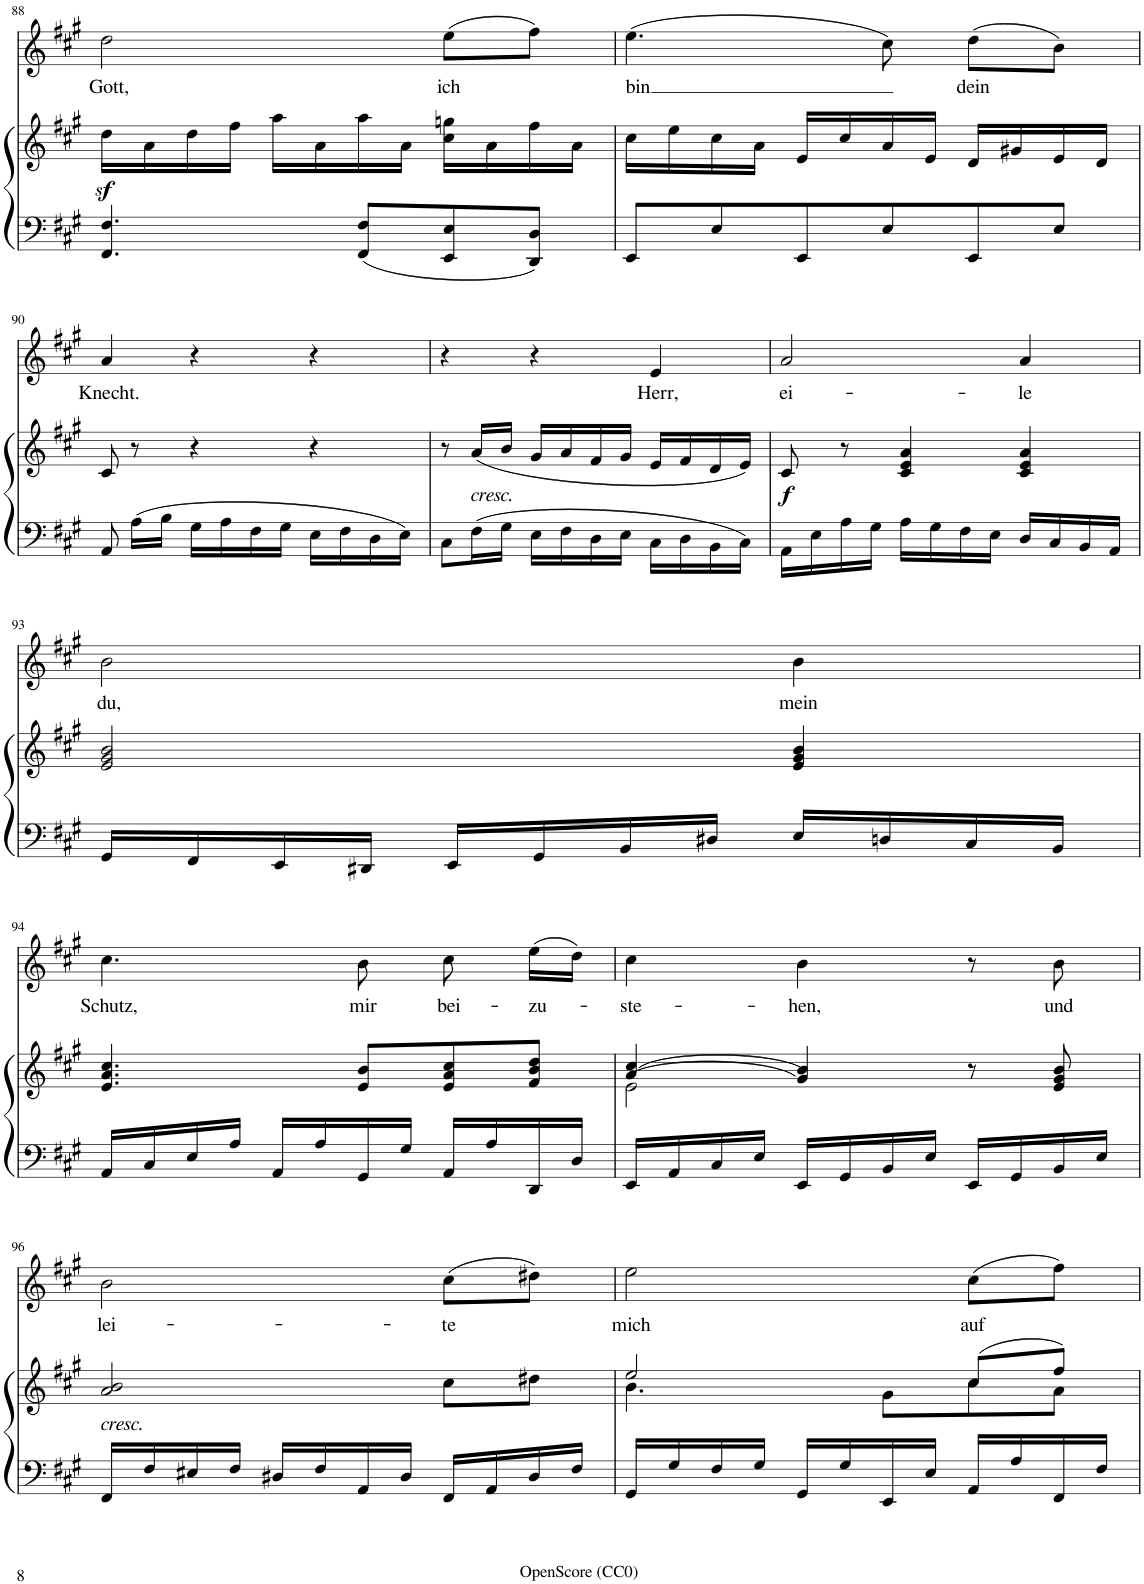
**kern	**kern	**dynam	**kern	**text
*part2	*part2	*part2	*part1	*part1
*staff3	*staff2	*staff2/3	*staff1	*staff1
*I"Pianoforte	*	*	*I"Singstimme Voice	*
*I'Pno	*	*	*	*
!!LO:PB:g=z
*clefF4	*clefG2	*	*clefG2	*
*k[f#c#g#]	*k[f#c#g#]	*	*k[f#c#g#]	*
*M3/4	*M3/4	*	*M3/4	*
=88	=88	=88	=88	=88
!	!	!	!	!LO:LY:b
4.FF#/ 4.F#/	16ddz<\LL	.	2dd\	Gott,
.	16a\	.	.	.
.	16dd\	.	.	.
.	16ff#\JJ	.	.	.
.	16aa\LL	.	.	.
.	16a\	.	.	.
8FF#/ 8F#/L	16aa\	.	.	.
.	16a\JJ	.	.	.
!	!	!	!	!LO:LY:b
8EE/ 8E/	16cc#\ 16ggn\LL	.	(8ee\L	ich
.	16a\	.	.	.
8DD/ 8D/J	16ff#\	.	8ff#\J)	.
.	16a\JJ	.	.	.
=89	=89	=89	=89	=89
!	!	!	!	!LO:LY:b
8EE/L	16cc#\LL	.	(4.ee\	bin
.	16ee\	.	.	.
8E/	16cc#\	.	.	.
.	16a\JJ	.	.	.
8EE/	16e/LL	.	.	.
.	16cc#/	.	.	.
8E/	16a/	.	8cc#\)	.
.	16e/JJ	.	.	.
!	!	!	!	!LO:LY:b
8EE/	16d/LL	.	(8dd\L	dein
.	16g#X/	.	.	.
8E/J	16e/	.	8b\J)	.
.	16d/JJ	.	.	.
!!LO:LB:g=z
=90	=90	=90	=90	=90
!	!	!	!	!LO:LY:b
8AA/	8c#/	.	4a/	Knecht.
16A\LL	8r	.	.	.
16B\JJ	.	.	.	.
16G#\LL	4r	.	4r	.
16A\	.	.	.	.
16F#\	.	.	.	.
16G#\JJ	.	.	.	.
16E\LL	4r	.	4r	.
16F#\	.	.	.	.
16D\	.	.	.	.
16E\JJ	.	.	.	.
=91	=91	=91	=91	=91
8C#\L	8r	.	4r	.
!	!LO:TX:b:i:t=cresc.	!	!	!
16F#\L	(16a/LL	.	.	.
16G#\JJ	16b/JJ	.	.	.
16E\LL	16g#/LL	.	4r	.
16F#\	16a/	.	.	.
16D\	16f#/	.	.	.
16E\JJ	16g#/JJ	.	.	.
!	!	!	!	!LO:LY:b
16C#\LL	16e/LL	.	4e/	Herr,
16D\	16f#/	.	.	.
16BB\	16d/	.	.	.
16C#\JJ	16e/JJ)	.	.	.
=92	=92	=92	=92	=92
!	!	!LO:DY:b	!	!LO:LY:b
16AA\LL	8c#/	f	2a/	ei-
16E\	.	.	.	.
16A\	8r	.	.	.
16G#\JJ	.	.	.	.
16A\LL	4c#/ 4e/ 4a/	.	.	.
16G#\	.	.	.	.
16F#\	.	.	.	.
16E\JJ	.	.	.	.
!	!	!	!	!LO:LY:b
16D/LL	4c#/ 4e/ 4a/	.	4a/	-le
16C#/	.	.	.	.
16BB/	.	.	.	.
16AA/JJ	.	.	.	.
!!LO:LB:g=z
=93	=93	=93	=93	=93
!	!	!	!	!LO:LY:b
16GG#/LL	2e/ 2g#/ 2b/	.	2b\	du,
16FF#/	.	.	.	.
16EE/	.	.	.	.
16DD#X/JJ	.	.	.	.
16EE/LL	.	.	.	.
16GG#/	.	.	.	.
16BB/	.	.	.	.
16D#X/JJ	.	.	.	.
!	!	!	!	!LO:LY:b
16E/LL	4e/ 4g#/ 4b/	.	4b\	mein
16Dn/	.	.	.	.
16C#/	.	.	.	.
16BB/JJ	.	.	.	.
!!LO:LB:g=z
=94	=94	=94	=94	=94
!	!	!	!	!LO:LY:b
16AA/LL	4.e/ 4.a/ 4.cc#/	.	4.cc#\	Schutz,
16C#/	.	.	.	.
16E/	.	.	.	.
16A/JJ	.	.	.	.
16AA/LL	.	.	.	.
16A/	.	.	.	.
!	!	!	!	!LO:LY:b
16GG#/	8e/ 8b/L	.	8b\	mir
16G#/JJ	.	.	.	.
!	!	!	!	!LO:LY:b
16AA/LL	8e/ 8a/ 8cc#/	.	8cc#\	bei-
16A/	.	.	.	.
!	!	!	!	!LO:LY:b
16DD/	8f#/ 8b/ 8dd/J	.	(16ee\LL	-zu-
16D/JJ	.	.	16dd\JJ)	.
=95	=95	=95	=95	=95
*	*^	*	*	*
!	!	!	!	!	!LO:LY:b
16EE/LL	((4a/ 4cc#/	2e\	.	4cc#\	-ste-
16AA/	.	.	.	.	.
16C#/	.	.	.	.	.
16E/JJ	.	.	.	.	.
!	!	!	!	!	!LO:LY:b
16EE/LL	4g#/ 4b/))	.	.	4b\	-hen,
16GG#/	.	.	.	.	.
16BB/	.	.	.	.	.
16E/JJ	.	.	.	.	.
16EE/LL	8r	4ryy	.	8r	.
16GG#/	.	.	.	.	.
!	!	!	!	!	!LO:LY:b
16BB/	8e/ 8g#/ 8b/	.	.	8b\	und
16E/JJ	.	.	.	.	.
*	*v	*v	*	*	*
!!LO:LB:g=z
=96	=96	=96	=96	=96
!	!LO:TX:b:i:t=cresc.	!	!	!
!	!	!	!	!LO:LY:b
16FF#/LL	2a/ 2b/	.	2b\	lei-
16F#/	.	.	.	.
16E#X/	.	.	.	.
16F#/JJ	.	.	.	.
16D#X/LL	.	.	.	.
16F#/	.	.	.	.
16AA/	.	.	.	.
16D#/JJ	.	.	.	.
!	!	!	!	!LO:LY:b
16FF#/LL	8cc#\L	.	(8cc#\L	-te
16AA/	.	.	.	.
16D#/	8dd#X\J	.	8dd#X\J)	.
16F#/JJ	.	.	.	.
=97	=97	=97	=97	=97
*	*^	*	*	*
!	!	!	!	!	!LO:LY:b
16GG#/LL	2ee/	4.b\	.	2ee\	mich
16G#/	.	.	.	.	.
16F#/	.	.	.	.	.
16G#/JJ	.	.	.	.	.
16GG#/LL	.	.	.	.	.
16G#/	.	.	.	.	.
16EE/	.	8g#\L	.	.	.
16E/JJ	.	.	.	.	.
!	!	!	!	!	!LO:LY:b
16AA/LL	(8cc#/L	8cc#\	.	(8cc#\L	auf
16A/	.	.	.	.	.
16FF#/	8ff#/J)	8a\J	.	8ff#\J)	.
16F#/JJ	.	.	.	.	.
*	*v	*v	*	*	*
=	=	=	=	=
*-	*-	*-	*-	*-
